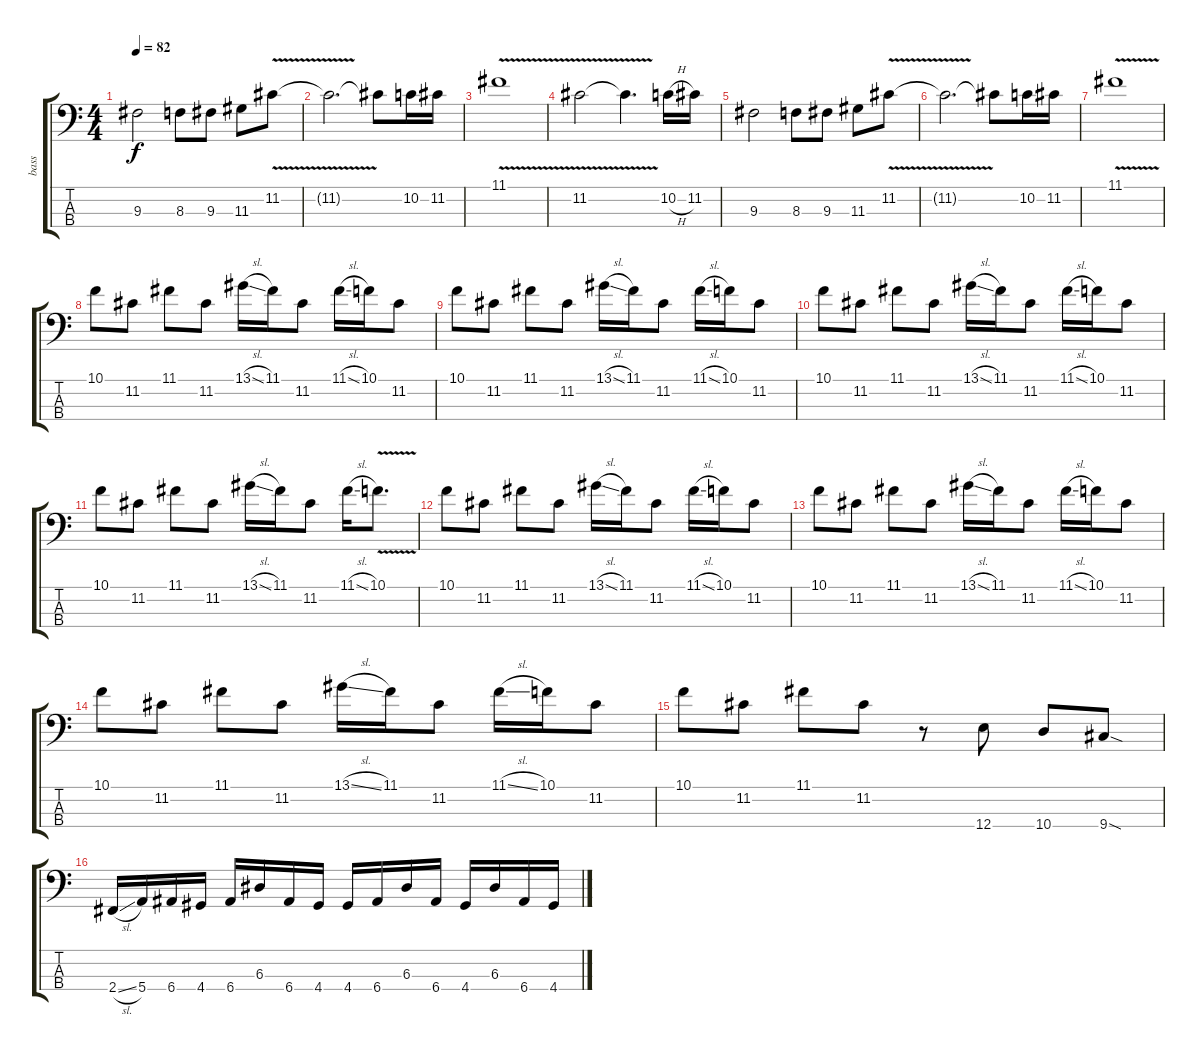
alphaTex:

\track ("bass" "bass") {instrument electricbasspick}
\staff {score tabs}
\tuning (G2 D2 A1 E1) {hide}
\ts (4 4)
\tempo 82
\clef f4
\ks c
9.3.2{dy f} 8.3.8 9.3.8 11.3.8 11.2{v}.8 |
11.2{t}.2{d} 11.2{t}.8 10.2.16 11.2.16 |
11.1{v}.1 |
11.2{v}.2 11.2{t}.4{d} 10.2{h}.16 11.2.16 |
9.3.2 8.3.8 9.3.8 11.3.8 11.2{v}.8 |
11.2{t}.2{d} 11.2{t}.8 10.2.16 11.2.16 |
11.1{v}.1 |
10.1.8 11.2.8 11.1.8 11.2.8 13.1{sl}.16 11.1.16 11.2.8 11.1{sl}.16 10.1.16 11.2.8 |
10.1.8 11.2.8 11.1.8 11.2.8 13.1{sl}.16 11.1.16 11.2.8 11.1{sl}.16 10.1.16 11.2.8 |
10.1.8 11.2.8 11.1.8 11.2.8 13.1{sl}.16 11.1.16 11.2.8 11.1{sl}.16 10.1.16 11.2.8 |
10.1.8 11.2.8 11.1.8 11.2.8 13.1{sl}.16 11.1.16 11.2.8 11.1{sl}.16 10.1{v}.8{d} |
10.1.8 11.2.8 11.1.8 11.2.8 13.1{sl}.16 11.1.16 11.2.8 11.1{sl}.16 10.1.16 11.2.8 |
10.1.8 11.2.8 11.1.8 11.2.8 13.1{sl}.16 11.1.16 11.2.8 11.1{sl}.16 10.1.16 11.2.8 |
10.1.8 11.2.8 11.1.8 11.2.8 13.1{sl}.16 11.1.16 11.2.8 11.1{sl}.16 10.1.16 11.2.8 |
10.1.8 11.2.8 11.1.8 11.2.8 r.8 12.4.8 10.4.8 9.4{sod}.8 |
2.4{sl}.16 5.4.16 6.4.16 4.4.16 6.4.16 6.3.16 6.4.16 4.4.16 4.4.16 6.4.16 6.3.16 6.4.16 4.4.16 6.3.16 6.4.16 4.4.16
